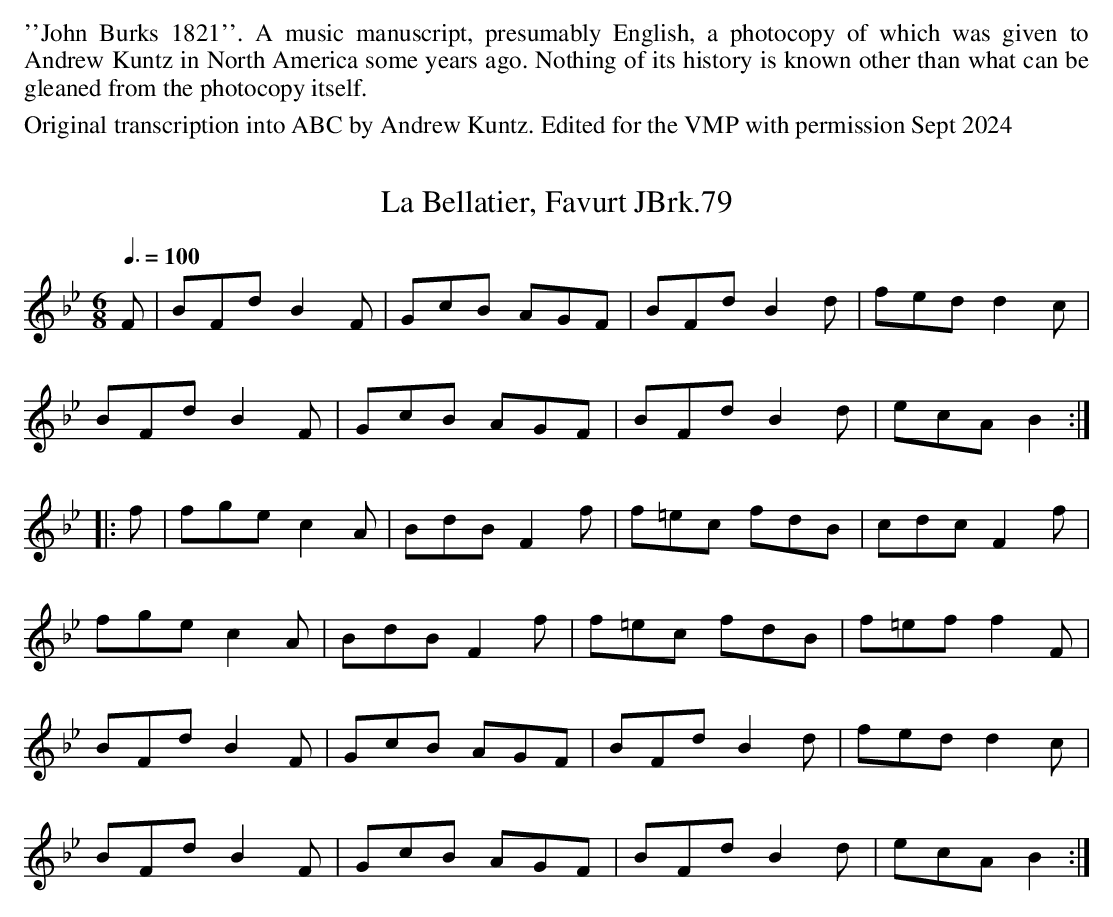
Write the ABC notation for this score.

X:1
T:La Bellatier, Favurt JBrk.79
Q:3/8=100
M:6/8
L:1/8
K:Bb
F|BFd B2F|GcB AGF|BFd B2d|fed d2c|
BFd B2F|GcB AGF|BFd B2d|ecA B2:|
|:f|fge c2A|BdB F2f|f=ec fdB|cdc F2f|
fge c2A|BdB F2f|f=ec fdB|f=ef f2F|
BFd B2F|GcB AGF|BFdB2d|fed d2c|
BFd B2F|GcB AGF|BFd B2d|ecA B2:|
